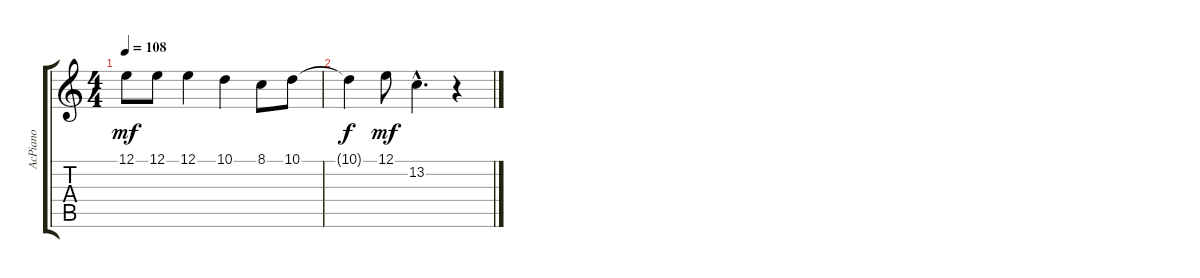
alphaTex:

\track ("AcPiano" "AcPiano") {instrument lead4chiff}
\staff {score tabs}
\tuning (E4 B3 G3 D3 A2 E2) {hide}
\ts (4 4)
\tempo 108
\clef g2
\ks c
12.1.8{dy mf} 12.1.8 12.1.4 10.1.4 8.1.8 10.1.8 |
10.1{t}.4{dy f} 12.1.8{dy mf} 13.2{hac}.4{d} r.4
